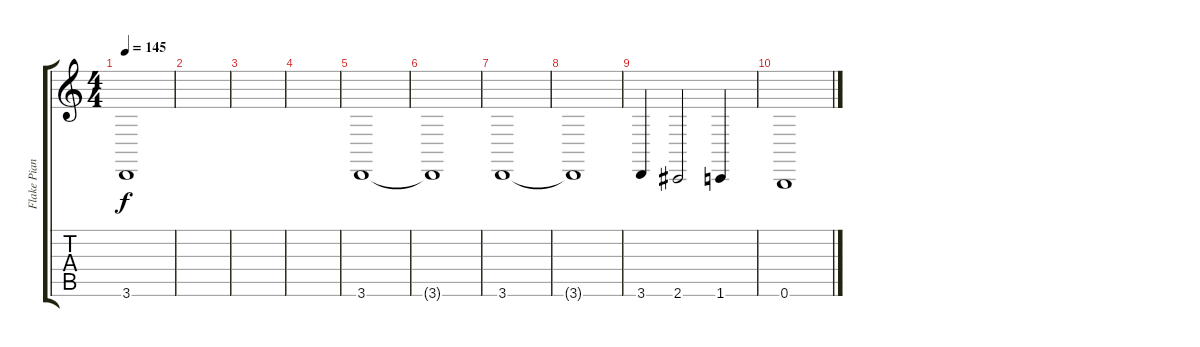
\track ("Flake Piano" "Flake Pian") {instrument acousticgrandpiano}
\staff {score tabs}
\tuning (E4 B3 G3 D3 A2 B1) {hide}
\ts (4 4)
\tempo 145
\clef g2
\ks c
3.6.1{dy f} |
|
|
|
3.6.1 |
3.6{t}.1 |
3.6.1 |
3.6{t}.1 |
3.6.4 2.6.2 1.6.4 |
0.6.1
